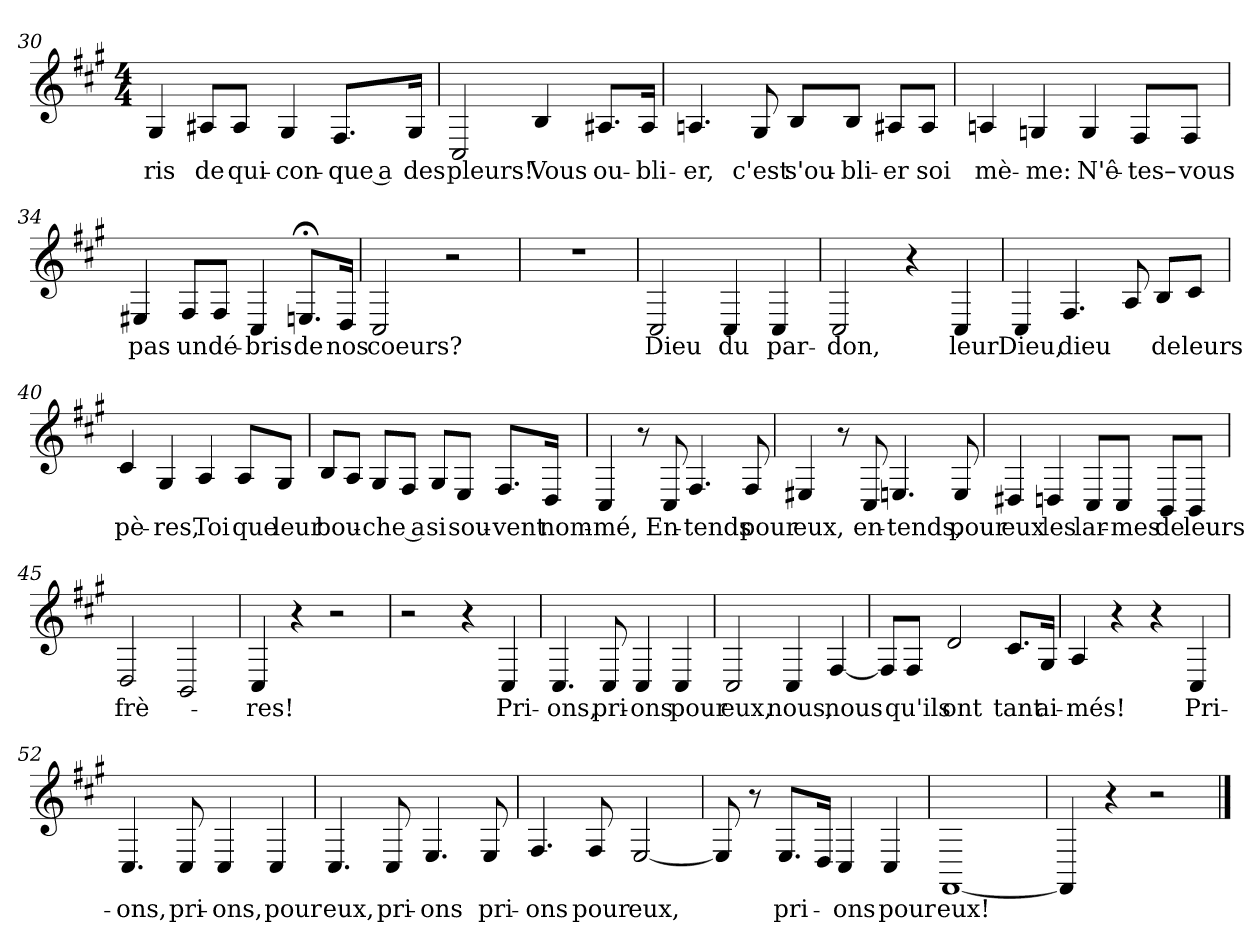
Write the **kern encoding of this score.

**kern	**text
*part1	*part1
*staff1	*staff1
*clefG2	*
*k[f#c#g#]	*
*M4/4	*
=30	=30
!	!LO:LY:b
4G#/	-ris
!	!LO:LY:b
8A#X/L	de
!	!LO:LY:b
8A#/J	qui-
!	!LO:LY:b
4G#/	-con-
!	!LO:LY:b
8.F#/L	-que a
!	!LO:LY:b
16G#/Jk	des
=31	=31
!	!LO:LY:b
2C#/	pleurs!
!	!LO:LY:b
4B/	Vous
!	!LO:LY:b
8.A#X/L	ou-
!	!LO:LY:b
16A#/Jk	-bli-
=32	=32
!	!LO:LY:b
4.An/	-er,
!	!LO:LY:b
8G#/	c'est
!	!LO:LY:b
8B/L	s'ou-
!	!LO:LY:b
8B/J	-bli-
!	!LO:LY:b
8A#X/L	-er
!	!LO:LY:b
8A#/J	soi
=33	=33
!	!LO:LY:b
4An/	mè-
!	!LO:LY:b
4Gn/	-me:
!	!LO:LY:b
4G/	N'ê-
!	!LO:LY:b
8F#/L	-tes–
!	!LO:LY:b
8F#/J	vous
!!LO:LB:g=z
=34	=34
!	!LO:LY:b
4E#X/	pas
!	!LO:LY:b
8F#/L	un
!	!LO:LY:b
8F#/J	dé-
!	!LO:LY:b
4C#/	-bris
!	!LO:LY:b
8.En;</L	de
!	!LO:LY:b
16D/Jk	nos
=35	=35
!	!LO:LY:b
2C#/	coeurs?
2r	.
=36	=36
1r	.
=37	=37
!	!LO:LY:b
2C#/	Dieu
!	!LO:LY:b
4C#/	du
!	!LO:LY:b
4C#/	par-
=38	=38
!	!LO:LY:b
2C#/	-don,
4r	.
!	!LO:LY:b
4C#/	leur
=39	=39
!	!LO:LY:b
4C#/	Dieu,
!	!LO:LY:b
4.F#/	dieu
8A/	.
!	!LO:LY:b
8B/L	de
!	!LO:LY:b
8c#/J	leurs
=40	=40
!	!LO:LY:b
4c#/	pè-
!	!LO:LY:b
4G#/	-res,
!	!LO:LY:b
4A/	Toi
!	!LO:LY:b
8A/L	que
!	!LO:LY:b
8G#/J	leur
!!LO:LB:g=z
=41	=41
!	!LO:LY:b
8B/L	bou-
8A/J	.
!	!LO:LY:b
8G#/L	-che a
8F#/J	.
!	!LO:LY:b
8G#/L	si
!	!LO:LY:b
8E/J	sou-
!	!LO:LY:b
8.F#/L	-vent
!	!LO:LY:b
16D/Jk	nom-
=42	=42
!	!LO:LY:b
4C#/	-mé,
8r	.
!	!LO:LY:b
8C#/	En-
!	!LO:LY:b
4.F#/	-tends
!	!LO:LY:b
8F#/	pour
=43	=43
!	!LO:LY:b
4E#X/	eux,
8r	.
!	!LO:LY:b
8C#/	en-
!	!LO:LY:b
4.En/	-tends,
!	!LO:LY:b
8E/	pour
=44	=44
!	!LO:LY:b
4D#X/	eux
!	!LO:LY:b
4Dn/	les
!	!LO:LY:b
8C#/L	lar-
!	!LO:LY:b
8C#/J	-mes
!	!LO:LY:b
8BB/L	de
!	!LO:LY:b
8BB/J	leurs
=45	=45
!	!LO:LY:b
2D/	frè-
2BB/	.
=46	=46
!	!LO:LY:b
4C#/	-res!
4r	.
2r	.
!!LO:LB:g=z
=47	=47
2r	.
4r	.
!	!LO:LY:b
4C#/	Pri-
=48	=48
!	!LO:LY:b
4.C#/	-ons,
!	!LO:LY:b
8C#/	pri-
!	!LO:LY:b
4C#/	-ons
!	!LO:LY:b
4C#/	pour
=49	=49
!	!LO:LY:b
2C#/	eux,
!	!LO:LY:b
4C#/	nous,
!	!LO:LY:b
[4F#/	nous
=50	=50
8F#/L]	.
!	!LO:LY:b
8F#/J	qu'ils
!	!LO:LY:b
2d/	ont
!	!LO:LY:b
8.c#/L	tant
!	!LO:LY:b
16G#/Jk	ai-
=51	=51
!	!LO:LY:b
4A/	-més!
4r	.
4r	.
!	!LO:LY:b
4C#/	Pri-
=52	=52
!	!LO:LY:b
4.C#/	-ons,
!	!LO:LY:b
8C#/	pri-
!	!LO:LY:b
4C#/	-ons,
!	!LO:LY:b
4C#/	pour
=53	=53
!	!LO:LY:b
4.C#/	eux,
!	!LO:LY:b
8C#/	pri-
!	!LO:LY:b
4.E/	-ons
!	!LO:LY:b
8E/	pri-
!!LO:PB:g=z
=54	=54
!	!LO:LY:b
4.F#/	-ons
!	!LO:LY:b
8F#/	pour
!	!LO:LY:b
[2E/	eux,
=55	=55
8E/]	.
8r	.
!	!LO:LY:b
8.E/L	pri-
16D/Jk	.
!	!LO:LY:b
4C#/	-ons
!	!LO:LY:b
4C#/	pour
=56	=56
!	!LO:LY:b
[1FF#	eux!
=57	=57
4FF#/]	.
4r	.
2r	.
==	==
*-	*-
